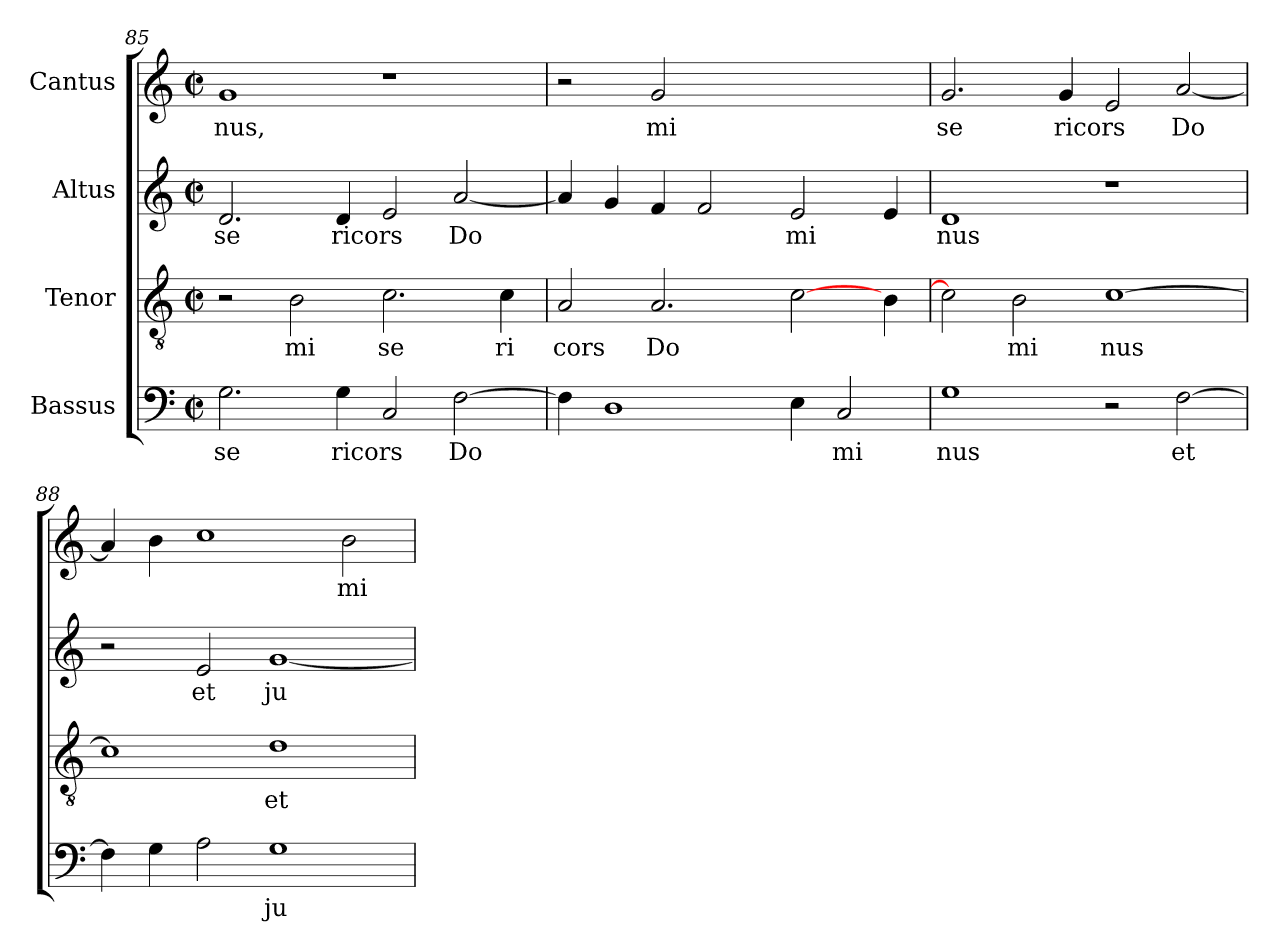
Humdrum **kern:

**kern	**text	**kern	**text	**kern	**text	**kern	**text
*part4	*part4	*part3	*part3	*part2	*part2	*part1	*part1
*staff4	*staff4	*staff3	*staff3	*staff2	*staff2	*staff1	*staff1
*I"Bassus	*	*I"Tenor	*	*I"Altus	*	*I"Cantus	*
*clefF4	*	*clefGv2	*	*clefG2	*	*clefG2	*
*M2/2	*	*M2/2	*	*M2/2	*	*M2/2	*
*met(c|)	*	*met(c|)	*	*met(c|)	*	*met(c|)	*
=85	=85	=85	=85	=85	=85	=85	=85
!	!LO:LY:b:cj	!	!	!	!LO:LY:b:cj	!	!LO:LY:b:cj
2.G\	se	2r	.	2.d/	se	1g	nus,
!	!	!	!LO:LY:b:cj	!	!	!	!
.	.	2B\	mi	.	.	.	.
!	!LO:LY:b	!	!	!	!LO:LY:b	!	!
4G\	ricors	.	.	4d/	ricors	.	.
!	!	!	!LO:LY:b:cj	!	!	!	!
2C/	.	2.c\	se	2e/	.	1r	.
!	!LO:LY:b	!	!	!	!LO:LY:b	!	!
[>2F\	Do	.	.	[<2a/	Do	.	.
!	!	!	!LO:LY:b:cj	!	!	!	!
.	.	4c\	ri	.	.	.	.
=86	=86	=86	=86	=86	=86	=86	=86
!	!	!	!LO:LY:b:cj	!	!	!	!
4F\]	.	2A/	cors	4a/]	.	2r	.
1D	.	.	.	4g/	.	.	.
!	!	!	!LO:LY:b	!	!	!	!LO:LY:b:cj
.	.	2.A/	Do	4f/	.	2g/	mi
.	.	.	.	2f/	.	.	.
.	.	.	.	.	.	1ryy	.
!	!	!	!	!	!LO:LY:b:cj	!	!
4E\	.	[>2c\	.	2e/	mi	.	.
!	!LO:LY:b:cj	!	!	!	!	!	!
2C/	mi	.	.	.	.	.	.
.	.	4B\	.	4e/	.	.	.
=87	=87	=87	=87	=87	=87	=87	=87
!	!LO:LY:b:cj	!	!	!	!LO:LY:b:cj	!	!LO:LY:b:cj
1G	nus	2c\]	.	1d	nus	2.g/	se
!	!	!	!LO:LY:b:cj	!	!	!	!
.	.	2B\	mi	.	.	.	.
!	!	!	!	!	!	!	!LO:LY:b
.	.	.	.	.	.	4g/	ricors
!	!	!	!LO:LY:b	!	!	!	!
2r	.	[>1c	nus	1r	.	2e/	.
!	!LO:LY:b:cj	!	!	!	!	!	!LO:LY:b
[>2F\	et	.	.	.	.	[<2a/	Do
=88	=88	=88	=88	=88	=88	=88	=88
4F\]	.	1c]	.	2r	.	4a/]	.
4G\	.	.	.	.	.	4b\	.
!	!	!	!	!	!LO:LY:b:cj	!	!
2A\	.	.	.	2e/	et	1cc	.
!	!LO:LY:b:cj	!	!LO:LY:b:cj	!	!LO:LY:b:cj	!	!
1G	ju	1d	et	[<1g	ju	.	.
!	!	!	!	!	!	!	!LO:LY:b:cj
.	.	.	.	.	.	2b\	mi
=	=	=	=	=	=	=	=
*-	*-	*-	*-	*-	*-	*-	*-
